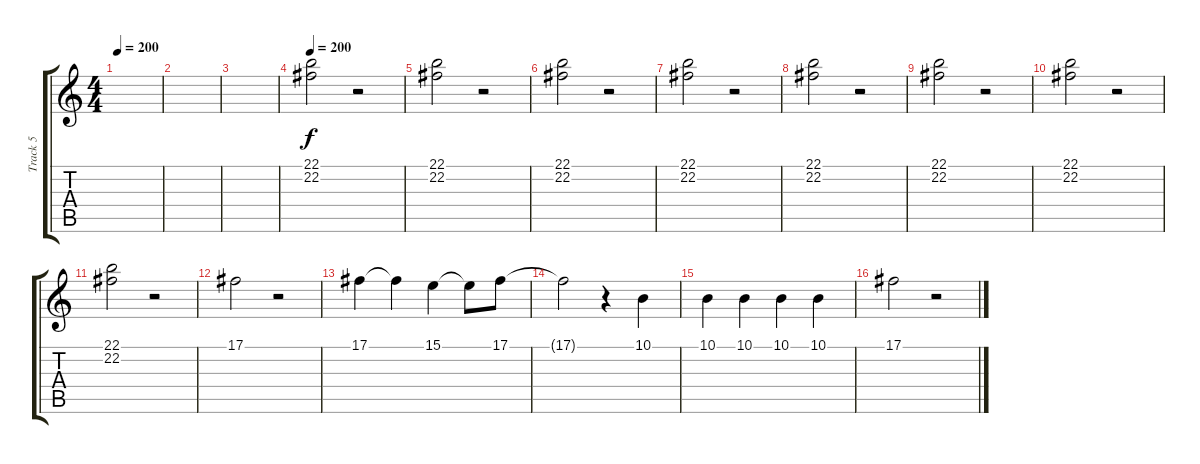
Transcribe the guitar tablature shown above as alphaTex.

\track ("Track 5" "Track 5") {instrument lead2sawtooth}
\staff {score tabs}
\tuning (Db4 Ab3 E3 B2 Gb2 B1) {hide}
\ts (4 4)
\tempo 200
\clef g2
\ks c
|
|
|
\tempo 200
(22.1 22.2).2 r.2 |
(22.1 22.2).2 r.2 |
(22.1 22.2).2 r.2 |
(22.1 22.2).2 r.2 |
(22.1 22.2).2 r.2 |
(22.1 22.2).2 r.2 |
(22.1 22.2).2 r.2 |
(22.1 22.2).2 r.2 |
17.1.2 r.2 |
17.1.4 17.1{t}.4 15.1.4 15.1{t}.8 17.1.8 |
17.1{t}.2 r.4 10.1.4 |
10.1.4 10.1.4 10.1.4 10.1.4 |
17.1.2 r.2
